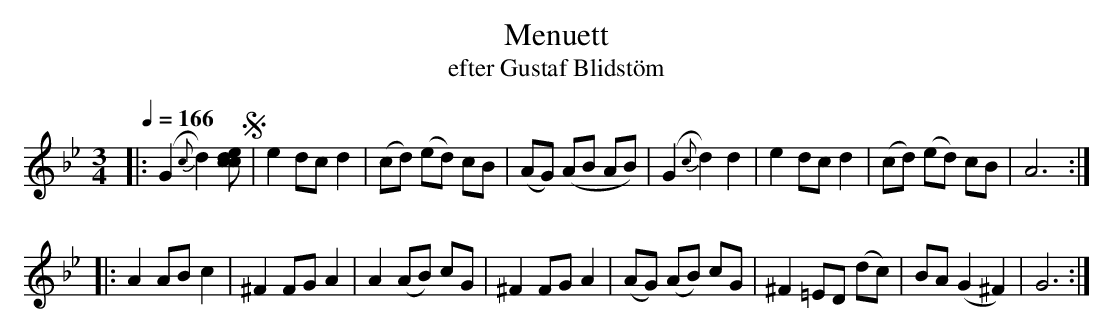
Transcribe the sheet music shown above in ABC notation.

X:1
T:Menuett
T:efter Gustaf Blidstöm
M:3/4
K:Gm
L:1/8
Q:1/4 = 166
|:(G2 {c}d2) [{cd}ce] S| e2 dc d2|) (cd) (ed) cB |(AG) (AB AB)| (G2 {c}d2) d2 | e2 dc d2| (cd) (ed) cB | A6 :|
|: A2 AB c2| ^F2 FG A2| A2 (AB) cG | ^F2 FG A2| (AG) (AB) cG | ^F2 =ED (dc) | BA (G2 ^F2) | G6 :|
